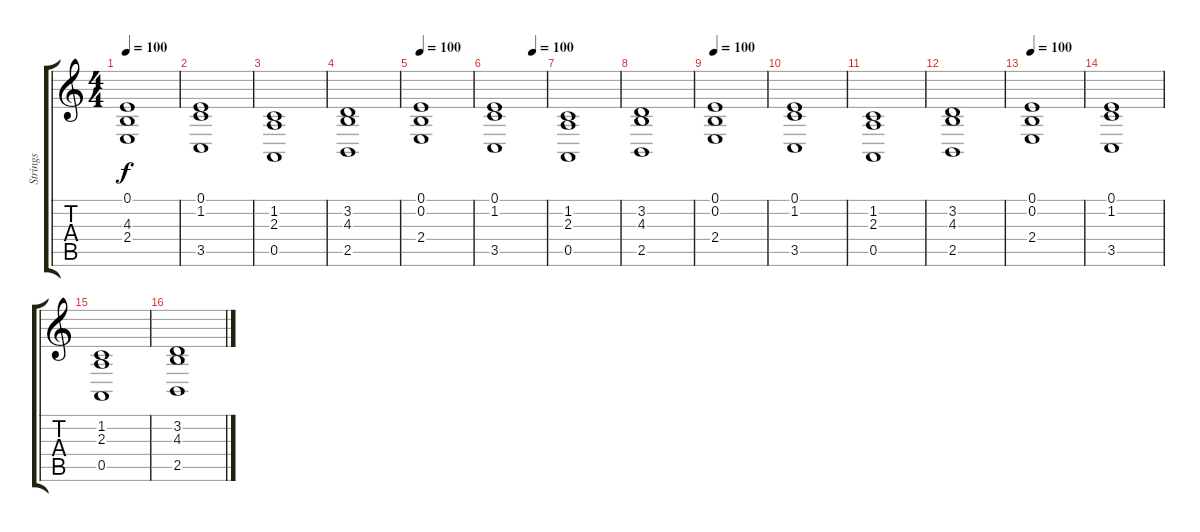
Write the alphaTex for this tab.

\track ("Strings" "Strings") {instrument synthstrings1}
\staff {score tabs}
\tuning (E4 B3 G3 D3 A2 E2) {hide}
\ts (4 4)
\tempo 100
\clef g2
\ks c
(0.1 4.3 2.4).1{dy f instrument synthstrings1} |
(0.1 1.2 3.5).1 |
(1.2 2.3 0.5).1 |
(3.2 4.3 2.5).1 |
\tempo 100
(0.1 0.2 2.4).1 |
\tempo (100 0.75)
(0.1 1.2 3.5).1 |
(1.2 2.3 0.5).1 |
(3.2 4.3 2.5).1 |
\tempo 100
(0.1 0.2 2.4).1 |
(0.1 1.2 3.5).1 |
(1.2 2.3 0.5).1 |
(3.2 4.3 2.5).1 |
\tempo 100
(0.1 0.2 2.4).1 |
(0.1 1.2 3.5).1 |
(1.2 2.3 0.5).1 |
(3.2 4.3 2.5).1
